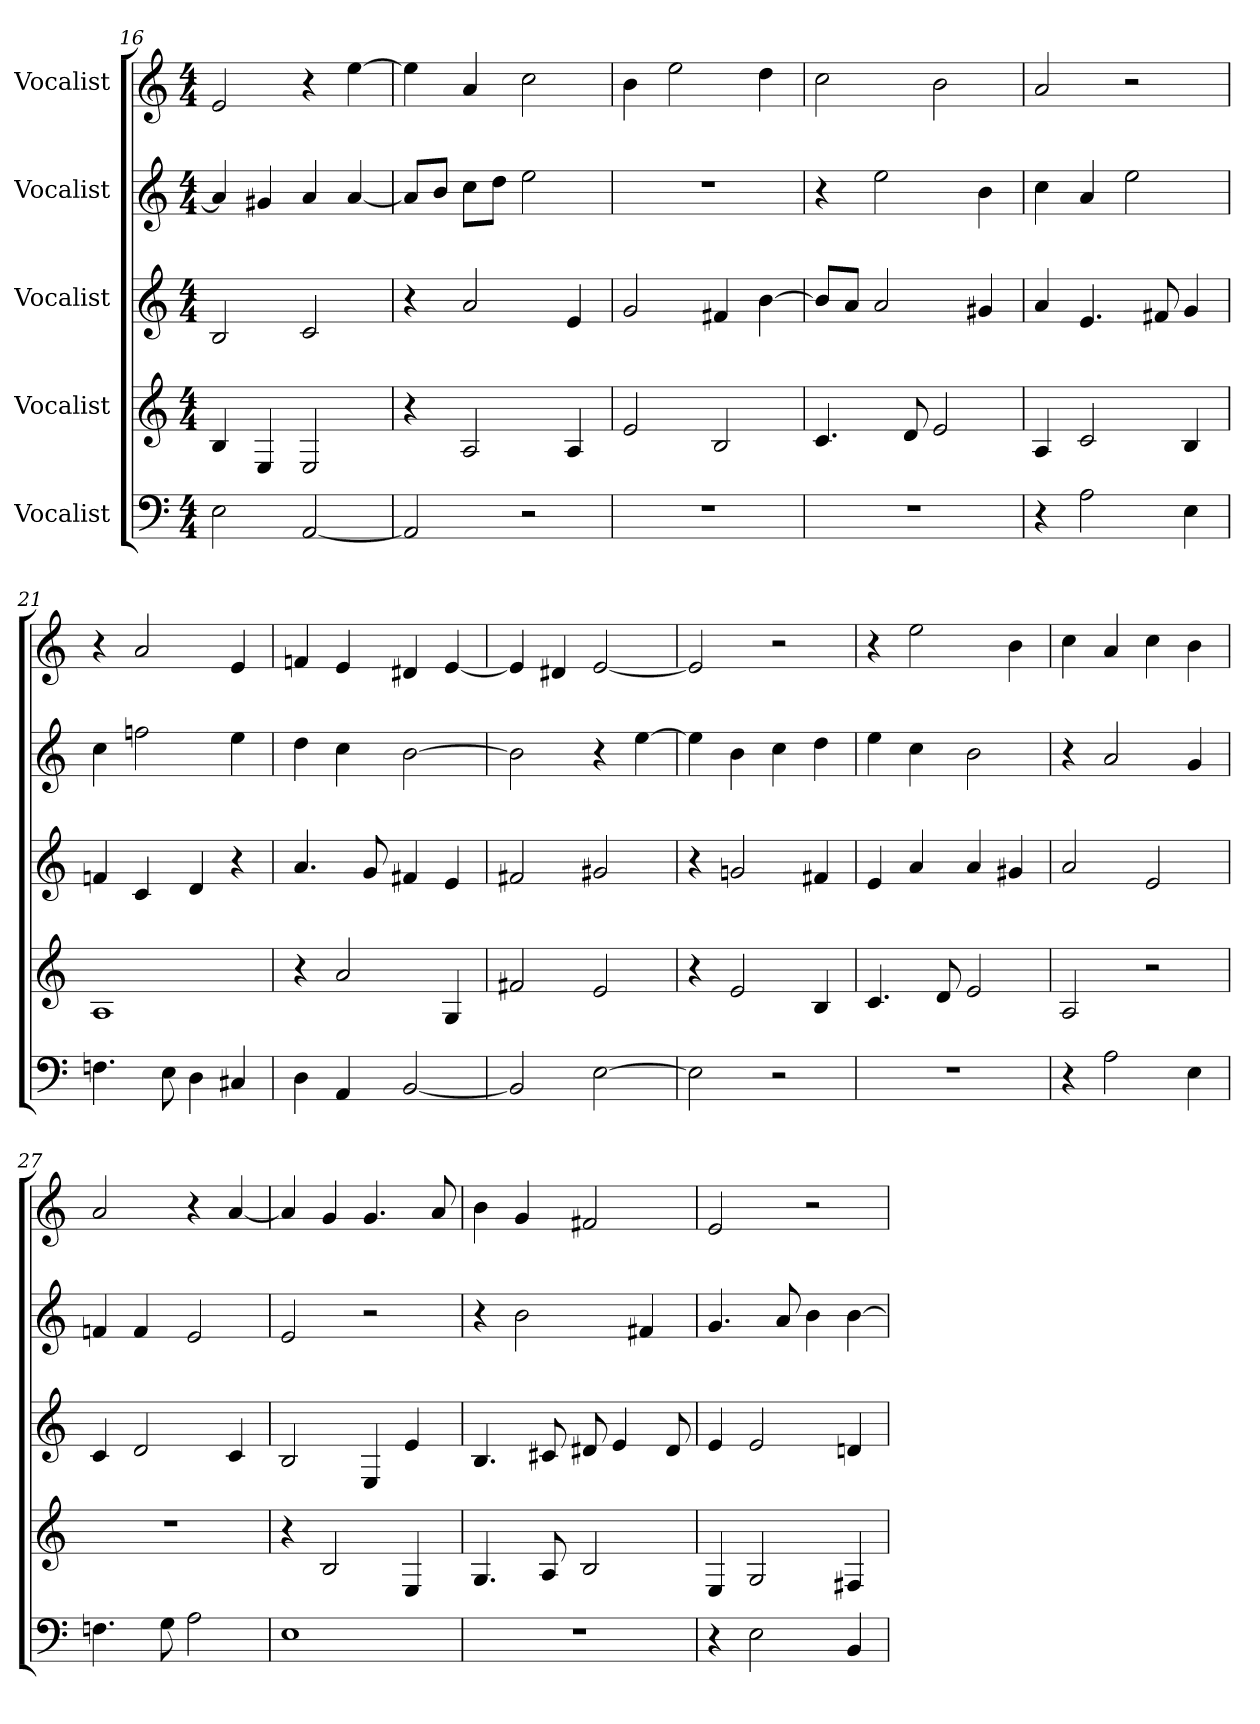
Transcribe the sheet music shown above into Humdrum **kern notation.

**kern	**kern	**kern	**kern	**kern
*part5	*part4	*part3	*part2	*part1
*staff5	*staff4	*staff3	*staff2	*staff1
*I"Vocalist	*I"Vocalist	*I"Vocalist	*I"Vocalist	*I"Vocalist
*M4/4	*M4/4	*M4/4	*M4/4	*M4/4
=16	=16	=16	=16	=16
2E	4B	2B	4a]	2e
.	4E	.	4g#X	.
[2AA	2E	2c	4a	4r
.	.	.	[4a	[4ee
=17	=17	=17	=17	=17
2AA]	4r	4r	8aL]	4ee]
.	.	.	8bJ	.
.	2A	2a	8ccL	4a
.	.	.	8ddJ	.
2r	.	.	2ee	2cc
.	4A	4e	.	.
=18	=18	=18	=18	=18
1r	2e	2g	1r	4b
.	.	.	.	2ee
.	2B	4f#X	.	.
.	.	[4b	.	4dd
=19	=19	=19	=19	=19
1r	4.c	8bL]	4r	2cc
.	.	8aJ	.	.
.	.	2a	2ee	.
.	8d	.	.	.
.	2e	.	.	2b
.	.	4g#X	4b	.
=20	=20	=20	=20	=20
4r	4A	4a	4cc	2a
2A	2c	4.e	4a	.
.	.	.	2ee	2r
.	.	8f#X	.	.
4E	4B	4g	.	.
=21	=21	=21	=21	=21
4.Fn	1A	4fn	4cc	4r
.	.	4c	2ffn	2a
8E	.	.	.	.
4D	.	4d	.	.
4C#X	.	4r	4ee	4e
=22	=22	=22	=22	=22
4D	4r	4.a	4dd	4fn
4AA	2a	.	4cc	4e
.	.	8g	.	.
[2BB	.	4f#X	[2b	4d#X
.	4G	4e	.	[4e
=23	=23	=23	=23	=23
2BB]	2f#X	2f#X	2b]	4e]
.	.	.	.	4d#X
[2E	2e	2g#X	4r	[2e
.	.	.	[4ee	.
=24	=24	=24	=24	=24
2E]	4r	4r	4ee]	2e]
.	2e	2gn	4b	.
2r	.	.	4cc	2r
.	4B	4f#X	4dd	.
=25	=25	=25	=25	=25
1r	4.c	4e	4ee	4r
.	.	4a	4cc	2ee
.	8d	.	.	.
.	2e	4a	2b	.
.	.	4g#X	.	4b
=26	=26	=26	=26	=26
4r	2A	2a	4r	4cc
2A	.	.	2a	4a
.	2r	2e	.	4cc
4E	.	.	4g	4b
=27	=27	=27	=27	=27
4.Fn	1r	4c	4fn	2a
.	.	2d	4f	.
8G	.	.	.	.
2A	.	.	2e	4r
.	.	4c	.	[4a
=28	=28	=28	=28	=28
1E	4r	2B	2e	4a]
.	2B	.	.	4g
.	.	4E	2r	4.g
.	4E	4e	.	.
.	.	.	.	8a
=29	=29	=29	=29	=29
1r	4.G	4.B	4r	4b
.	.	.	2b	4g
.	8A	8c#X	.	.
.	2B	8d#X	.	2f#X
.	.	4e	.	.
.	.	.	4f#X	.
.	.	8d#	.	.
=30	=30	=30	=30	=30
4r	4E	4e	4.g	2e
2E	2G	2e	.	.
.	.	.	8a	.
.	.	.	4b	2r
4BB	4F#X	4dn	[4b	.
=	=	=	=	=
*-	*-	*-	*-	*-
